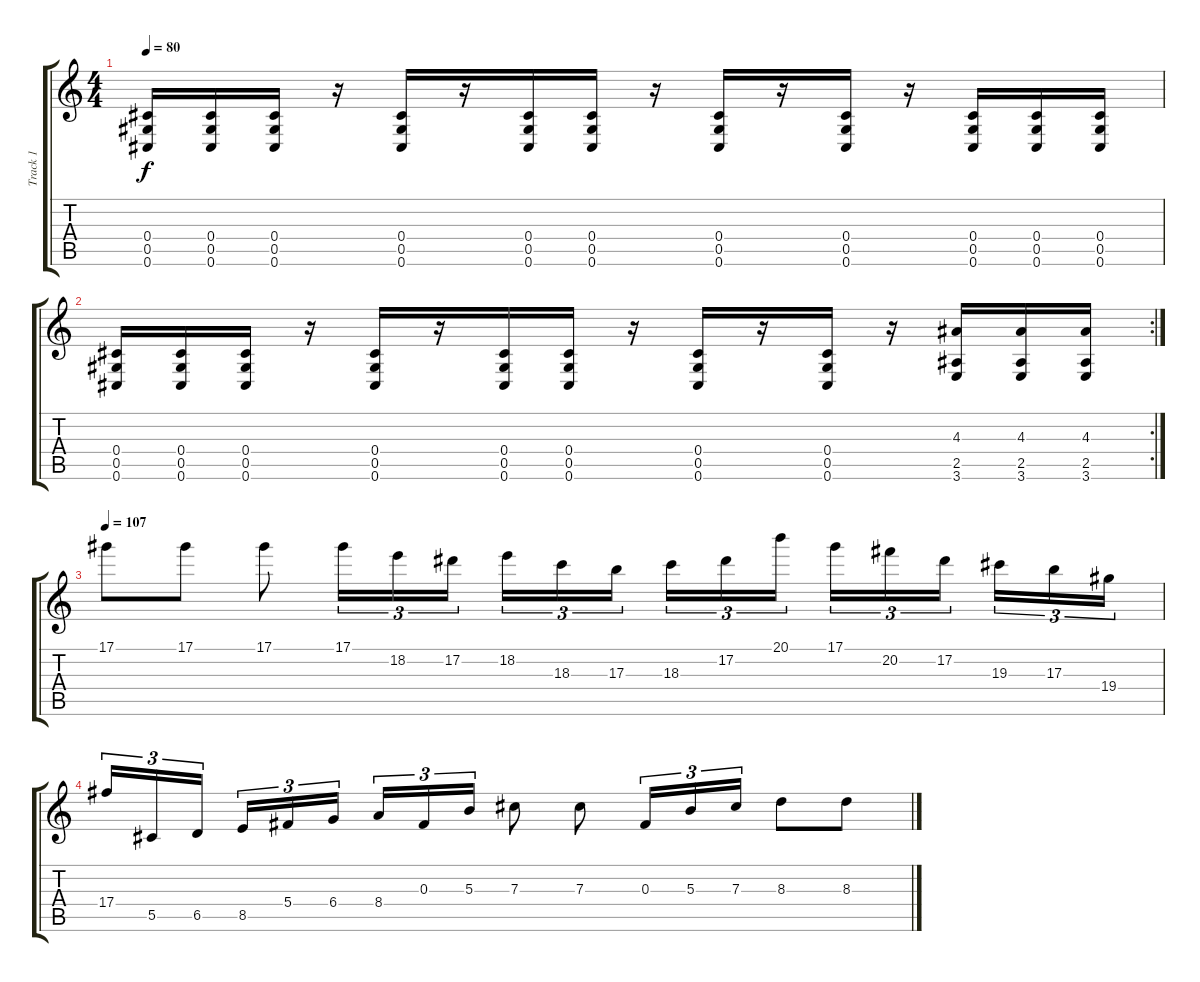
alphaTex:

\track ("Track 1" "Track 1") {instrument distortionguitar}
\staff {score tabs}
\tuning (Eb4 Bb3 Gb3 Db3 Ab2 Db2) {hide}
\ts (4 4)
\tempo 80
\clef g2
\ks c
(0.4 0.5 0.6).16{dy f} (0.4 0.5 0.6).16 (0.4 0.5 0.6).16 r.16 (0.4 0.5 0.6).16 r.16 (0.4 0.5 0.6).16 (0.4 0.5 0.6).16 r.16 (0.4 0.5 0.6).16 r.16 (0.4 0.5 0.6).16 r.16 (0.4 0.5 0.6).16 (0.4 0.5 0.6).16 (0.4 0.5 0.6).16 |
\rc 2
(0.4 0.5 0.6).16 (0.4 0.5 0.6).16 (0.4 0.5 0.6).16 r.16 (0.4 0.5 0.6).16 r.16 (0.4 0.5 0.6).16 (0.4 0.5 0.6).16 r.16 (0.4 0.5 0.6).16 r.16 (0.4 0.5 0.6).16 r.16 (4.3 2.5 3.6).16 (4.3 2.5 3.6).16 (4.3 2.5 3.6).16 |
\tempo 107
17.1.8 17.1.8 17.1.8 17.1.16{tu (3 2)} 18.2.16{tu (3 2)} 17.2.16{tu (3 2)} 18.2.16{tu (3 2)} 18.3.16{tu (3 2)} 17.3.16{tu (3 2) beam splitsecondary} 18.3.16{tu (3 2)} 17.2.16{tu (3 2)} 20.1.16{tu (3 2)} 17.1.16{tu (3 2)} 20.2.16{tu (3 2)} 17.2.16{tu (3 2) beam splitsecondary} 19.3.16{tu (3 2)} 17.3.16{tu (3 2)} 19.4.16{tu (3 2)} |
17.4.16{tu (3 2)} 5.5.16{tu (3 2)} 6.5.16{tu (3 2) beam splitsecondary} 8.5.16{tu (3 2)} 5.4.16{tu (3 2)} 6.4.16{tu (3 2)} 8.4.16{tu (3 2)} 0.3.16{tu (3 2)} 5.3.16{tu (3 2)} 7.3.8 7.3.8 0.3.16{tu (3 2)} 5.3.16{tu (3 2)} 7.3.16{tu (3 2)} 8.3.8 8.3.8
